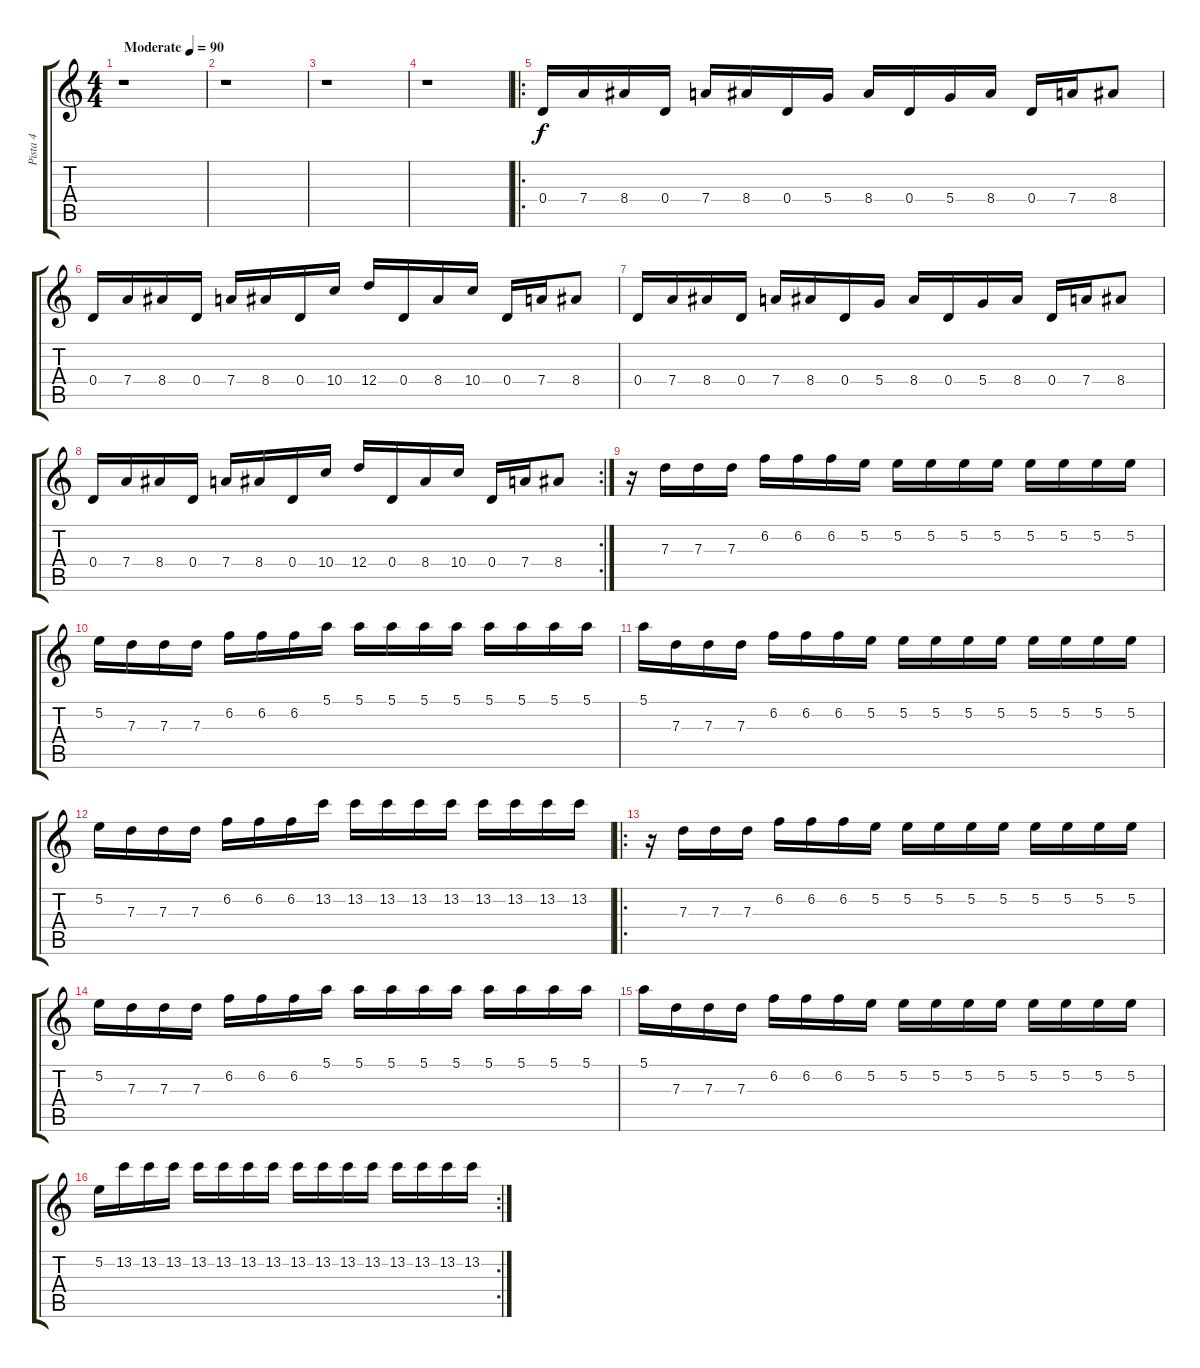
\track ("Pista 4" "Pista 4") {instrument distortionguitar}
\staff {score tabs}
\tuning (E4 B3 G3 D3 A2 D2) {hide}
\ts (4 4)
\tempo (90 "Moderate")
\clef g2
\ks c
r.1{dy f instrument distortionguitar} |
r.1 |
r.1 |
r.1 |
\ro
0.4.16 7.4.16 8.4.16 0.4.16 7.4.16 8.4.16 0.4.16 5.4.16 8.4.16 0.4.16 5.4.16 8.4.16 0.4.16 7.4.16 8.4.8 |
0.4.16 7.4.16 8.4.16 0.4.16 7.4.16 8.4.16 0.4.16 10.4.16 12.4.16 0.4.16 8.4.16 10.4.16 0.4.16 7.4.16 8.4.8 |
0.4.16 7.4.16 8.4.16 0.4.16 7.4.16 8.4.16 0.4.16 5.4.16 8.4.16 0.4.16 5.4.16 8.4.16 0.4.16 7.4.16 8.4.8 |
\rc 2
0.4.16 7.4.16 8.4.16 0.4.16 7.4.16 8.4.16 0.4.16 10.4.16 12.4.16 0.4.16 8.4.16 10.4.16 0.4.16 7.4.16 8.4.8 |
r.16{volume 12} 7.3.16 7.3.16 7.3.16 6.2.16 6.2.16 6.2.16 5.2.16 5.2.16 5.2.16 5.2.16 5.2.16 5.2.16 5.2.16 5.2.16 5.2.16 |
5.2.16 7.3.16 7.3.16 7.3.16 6.2.16 6.2.16 6.2.16 5.1.16 5.1.16 5.1.16 5.1.16 5.1.16 5.1.16 5.1.16 5.1.16 5.1.16 |
5.1.16 7.3.16 7.3.16 7.3.16 6.2.16 6.2.16 6.2.16 5.2.16 5.2.16 5.2.16 5.2.16 5.2.16 5.2.16 5.2.16 5.2.16 5.2.16 |
5.2.16 7.3.16 7.3.16 7.3.16 6.2.16 6.2.16 6.2.16 13.2.16 13.2.16 13.2.16 13.2.16 13.2.16 13.2.16 13.2.16 13.2.16 13.2.16 |
\ro
r.16{volume 12} 7.3.16 7.3.16 7.3.16 6.2.16 6.2.16 6.2.16 5.2.16 5.2.16 5.2.16 5.2.16 5.2.16 5.2.16 5.2.16 5.2.16 5.2.16 |
5.2.16 7.3.16 7.3.16 7.3.16 6.2.16 6.2.16 6.2.16 5.1.16 5.1.16 5.1.16 5.1.16 5.1.16 5.1.16 5.1.16 5.1.16 5.1.16 |
5.1.16 7.3.16 7.3.16 7.3.16 6.2.16 6.2.16 6.2.16 5.2.16 5.2.16 5.2.16 5.2.16 5.2.16 5.2.16 5.2.16 5.2.16 5.2.16 |
\rc 2
5.2.16 13.2.16 13.2.16 13.2.16 13.2.16 13.2.16 13.2.16 13.2.16 13.2.16 13.2.16 13.2.16 13.2.16 13.2.16 13.2.16 13.2.16 13.2.16
